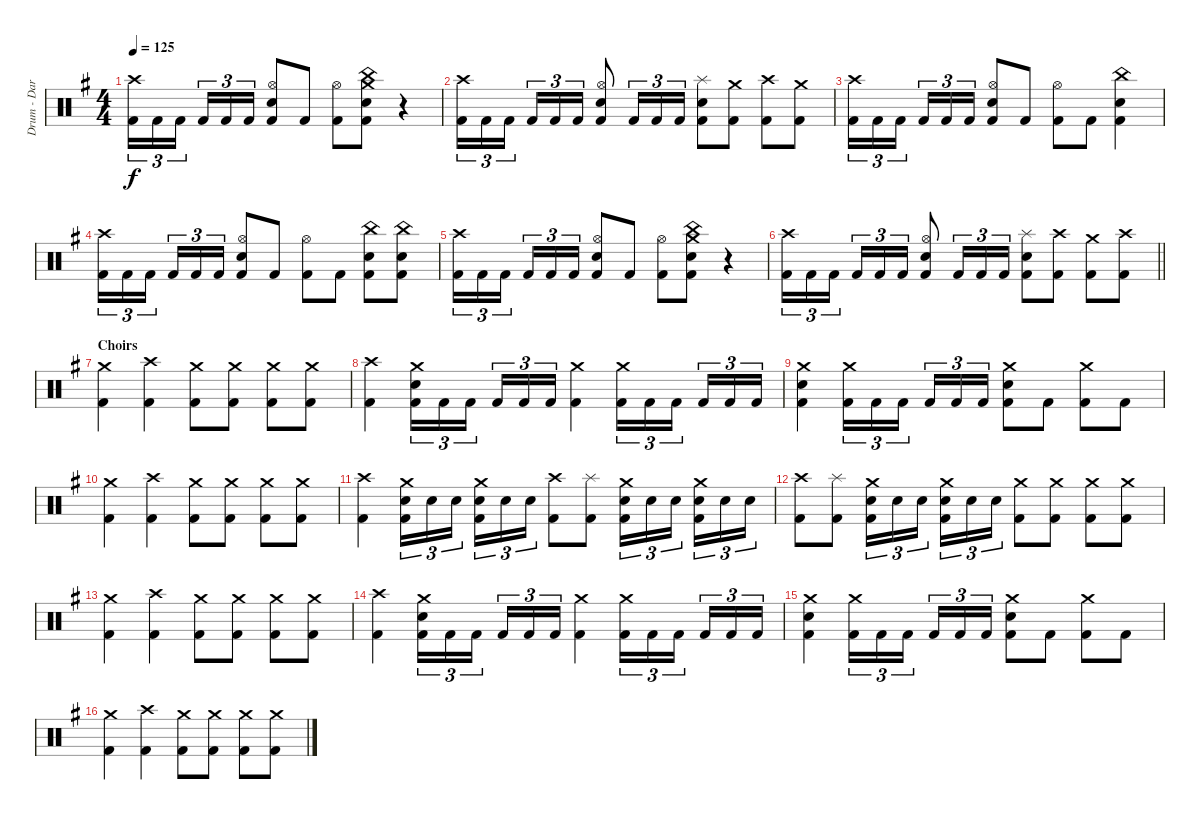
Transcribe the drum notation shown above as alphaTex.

\track ("Drum - Daray" "Drum - Dar") {instrument percussion}
\staff {score}
\articulation defaults
\ts (4 4)
\tempo 125
\clef neutral
\ks g
("Crash high (hit)" "Kick (hit) 2").16{tu (3 2) dy f} "Kick (hit) 2".16{tu (3 2)} "Kick (hit) 2".16{tu (3 2)} "Kick (hit) 2".16{tu (3 2)} "Kick (hit) 2".16{tu (3 2)} "Kick (hit) 2".16{tu (3 2)} ("Hi-Hat (open)" "Electric Snare (hit)" "Kick (hit) 2").8 "Kick (hit) 2".8 ("Hi-Hat (open)" "Kick (hit) 2").8 ("China (hit)" "Crash medium (hit)" "Electric Snare (hit)" "Kick (hit) 2").8 r.4 |
("Crash high (hit)" "Kick (hit) 2").16{tu (3 2)} "Kick (hit) 2".16{tu (3 2)} "Kick (hit) 2".16{tu (3 2)} "Kick (hit) 2".16{tu (3 2)} "Kick (hit) 2".16{tu (3 2)} "Kick (hit) 2".16{tu (3 2)} ("Hi-Hat (open)" "Electric Snare (hit)" "Kick (hit) 2").8 "Kick (hit) 2".16{tu (3 2)} "Kick (hit) 2".16{tu (3 2)} "Kick (hit) 2".16{tu (3 2)} ("Splash (hit)" "Electric Snare (hit)" "Kick (hit) 2").8 ("Crash medium (hit)" "Kick (hit) 2").8 ("Crash high (hit)" "Kick (hit) 2").8 ("Crash medium (hit)" "Kick (hit) 2").8 |
("Crash high (hit)" "Kick (hit) 2").16{tu (3 2)} "Kick (hit) 2".16{tu (3 2)} "Kick (hit) 2".16{tu (3 2)} "Kick (hit) 2".16{tu (3 2)} "Kick (hit) 2".16{tu (3 2)} "Kick (hit) 2".16{tu (3 2)} ("Hi-Hat (open)" "Electric Snare (hit)" "Kick (hit) 2").8 "Kick (hit) 2".8 ("Hi-Hat (open)" "Kick (hit) 2").8 "Kick (hit) 2".8 ("China (hit)" "Electric Snare (hit)" "Kick (hit) 2").4 |
("Crash high (hit)" "Kick (hit) 2").16{tu (3 2)} "Kick (hit) 2".16{tu (3 2)} "Kick (hit) 2".16{tu (3 2)} "Kick (hit) 2".16{tu (3 2)} "Kick (hit) 2".16{tu (3 2)} "Kick (hit) 2".16{tu (3 2)} ("Hi-Hat (open)" "Electric Snare (hit)" "Kick (hit) 2").8 "Kick (hit) 2".8 ("Hi-Hat (open)" "Kick (hit) 2").8 "Kick (hit) 2".8 ("China (hit)" "Electric Snare (hit)" "Kick (hit) 2").8 ("China (hit)" "Electric Snare (hit)" "Kick (hit) 2").8 |
("Crash high (hit)" "Kick (hit) 2").16{tu (3 2)} "Kick (hit) 2".16{tu (3 2)} "Kick (hit) 2".16{tu (3 2)} "Kick (hit) 2".16{tu (3 2)} "Kick (hit) 2".16{tu (3 2)} "Kick (hit) 2".16{tu (3 2)} ("Hi-Hat (open)" "Electric Snare (hit)" "Kick (hit) 2").8 "Kick (hit) 2".8 ("Hi-Hat (open)" "Kick (hit) 2").8 ("China (hit)" "Crash medium (hit)" "Electric Snare (hit)" "Kick (hit) 2").8 r.4 |
\barLineRight lightlight
("Crash high (hit)" "Kick (hit) 2").16{tu (3 2)} "Kick (hit) 2".16{tu (3 2)} "Kick (hit) 2".16{tu (3 2)} "Kick (hit) 2".16{tu (3 2)} "Kick (hit) 2".16{tu (3 2)} "Kick (hit) 2".16{tu (3 2)} ("Hi-Hat (open)" "Electric Snare (hit)" "Kick (hit) 2").8 "Kick (hit) 2".16{tu (3 2)} "Kick (hit) 2".16{tu (3 2)} "Kick (hit) 2".16{tu (3 2)} ("Splash (hit)" "Electric Snare (hit)" "Kick (hit) 2").8 ("Crash high (hit)" "Kick (hit) 2").8 ("Crash medium (hit)" "Kick (hit) 2").8 ("Crash high (hit)" "Kick (hit) 2").8 |
\section ("" "Choirs")
("Crash medium (hit)" "Kick (hit) 2").4 ("Crash high (hit)" "Kick (hit) 2").4 ("Crash medium (hit)" "Kick (hit) 2").8 ("Crash medium (hit)" "Kick (hit) 2").8 ("Crash medium (hit)" "Kick (hit) 2").8 ("Crash medium (hit)" "Kick (hit) 2").8 |
("Crash high (hit)" "Kick (hit) 2").4 ("Crash medium (hit)" "Electric Snare (hit)" "Kick (hit) 2").16{tu (3 2)} "Kick (hit) 2".16{tu (3 2)} "Kick (hit) 2".16{tu (3 2)} "Kick (hit) 2".16{tu (3 2)} "Kick (hit) 2".16{tu (3 2)} "Kick (hit) 2".16{tu (3 2)} ("Crash medium (hit)" "Kick (hit) 2").4 ("Crash medium (hit)" "Kick (hit) 2").16{tu (3 2)} "Kick (hit) 2".16{tu (3 2)} "Kick (hit) 2".16{tu (3 2)} "Kick (hit) 2".16{tu (3 2)} "Kick (hit) 2".16{tu (3 2)} "Kick (hit) 2".16{tu (3 2)} |
("Crash medium (hit)" "Electric Snare (hit)" "Kick (hit) 2").4 ("Crash medium (hit)" "Kick (hit) 2").16{tu (3 2)} "Kick (hit) 2".16{tu (3 2)} "Kick (hit) 2".16{tu (3 2)} "Kick (hit) 2".16{tu (3 2)} "Kick (hit) 2".16{tu (3 2)} "Kick (hit) 2".16{tu (3 2)} ("Crash medium (hit)" "Electric Snare (hit)" "Kick (hit) 2").8 "Kick (hit) 2".8 ("Crash medium (hit)" "Kick (hit) 2").8 "Kick (hit) 2".8 |
("Crash medium (hit)" "Kick (hit) 2").4 ("Crash high (hit)" "Kick (hit) 2").4 ("Crash medium (hit)" "Kick (hit) 2").8 ("Crash medium (hit)" "Kick (hit) 2").8 ("Crash medium (hit)" "Kick (hit) 2").8 ("Crash medium (hit)" "Kick (hit) 2").8 |
("Crash high (hit)" "Kick (hit) 2").4 ("Crash medium (hit)" "Electric Snare (hit)" "Kick (hit) 2").16{tu (3 2)} "Electric Snare (hit)".16{tu (3 2)} "Electric Snare (hit)".16{tu (3 2)} ("Crash medium (hit)" "Electric Snare (hit)" "Kick (hit) 2").16{tu (3 2)} "Electric Snare (hit)".16{tu (3 2)} "Electric Snare (hit)".16{tu (3 2)} ("Crash high (hit)" "Kick (hit) 2").8 ("Splash (hit)" "Kick (hit) 2").8 ("Crash medium (hit)" "Electric Snare (hit)" "Kick (hit) 2").16{tu (3 2)} "Electric Snare (hit)".16{tu (3 2)} "Electric Snare (hit)".16{tu (3 2)} ("Crash medium (hit)" "Electric Snare (hit)" "Kick (hit) 2").16{tu (3 2)} "Electric Snare (hit)".16{tu (3 2)} "Electric Snare (hit)".16{tu (3 2)} |
("Crash high (hit)" "Kick (hit) 2").8 ("Splash (hit)" "Kick (hit) 2").8 ("Crash medium (hit)" "Electric Snare (hit)" "Kick (hit) 2").16{tu (3 2)} "Electric Snare (hit)".16{tu (3 2)} "Electric Snare (hit)".16{tu (3 2)} ("Crash medium (hit)" "Electric Snare (hit)" "Kick (hit) 2").16{tu (3 2)} "Electric Snare (hit)".16{tu (3 2)} "Electric Snare (hit)".16{tu (3 2)} ("Crash medium (hit)" "Kick (hit) 2").8 ("Crash medium (hit)" "Kick (hit) 2").8 ("Crash medium (hit)" "Kick (hit) 2").8 ("Crash medium (hit)" "Kick (hit) 2").8 |
("Crash medium (hit)" "Kick (hit) 2").4 ("Crash high (hit)" "Kick (hit) 2").4 ("Crash medium (hit)" "Kick (hit) 2").8 ("Crash medium (hit)" "Kick (hit) 2").8 ("Crash medium (hit)" "Kick (hit) 2").8 ("Crash medium (hit)" "Kick (hit) 2").8 |
("Crash high (hit)" "Kick (hit) 2").4 ("Crash medium (hit)" "Electric Snare (hit)" "Kick (hit) 2").16{tu (3 2)} "Kick (hit) 2".16{tu (3 2)} "Kick (hit) 2".16{tu (3 2)} "Kick (hit) 2".16{tu (3 2)} "Kick (hit) 2".16{tu (3 2)} "Kick (hit) 2".16{tu (3 2)} ("Crash medium (hit)" "Kick (hit) 2").4 ("Crash medium (hit)" "Kick (hit) 2").16{tu (3 2)} "Kick (hit) 2".16{tu (3 2)} "Kick (hit) 2".16{tu (3 2)} "Kick (hit) 2".16{tu (3 2)} "Kick (hit) 2".16{tu (3 2)} "Kick (hit) 2".16{tu (3 2)} |
("Crash medium (hit)" "Electric Snare (hit)" "Kick (hit) 2").4 ("Crash medium (hit)" "Kick (hit) 2").16{tu (3 2)} "Kick (hit) 2".16{tu (3 2)} "Kick (hit) 2".16{tu (3 2)} "Kick (hit) 2".16{tu (3 2)} "Kick (hit) 2".16{tu (3 2)} "Kick (hit) 2".16{tu (3 2)} ("Crash medium (hit)" "Electric Snare (hit)" "Kick (hit) 2").8 "Kick (hit) 2".8 ("Crash medium (hit)" "Kick (hit) 2").8 "Kick (hit) 2".8 |
("Crash medium (hit)" "Kick (hit) 2").4 ("Crash high (hit)" "Kick (hit) 2").4 ("Crash medium (hit)" "Kick (hit) 2").8 ("Crash medium (hit)" "Kick (hit) 2").8 ("Crash medium (hit)" "Kick (hit) 2").8 ("Crash medium (hit)" "Kick (hit) 2").8
